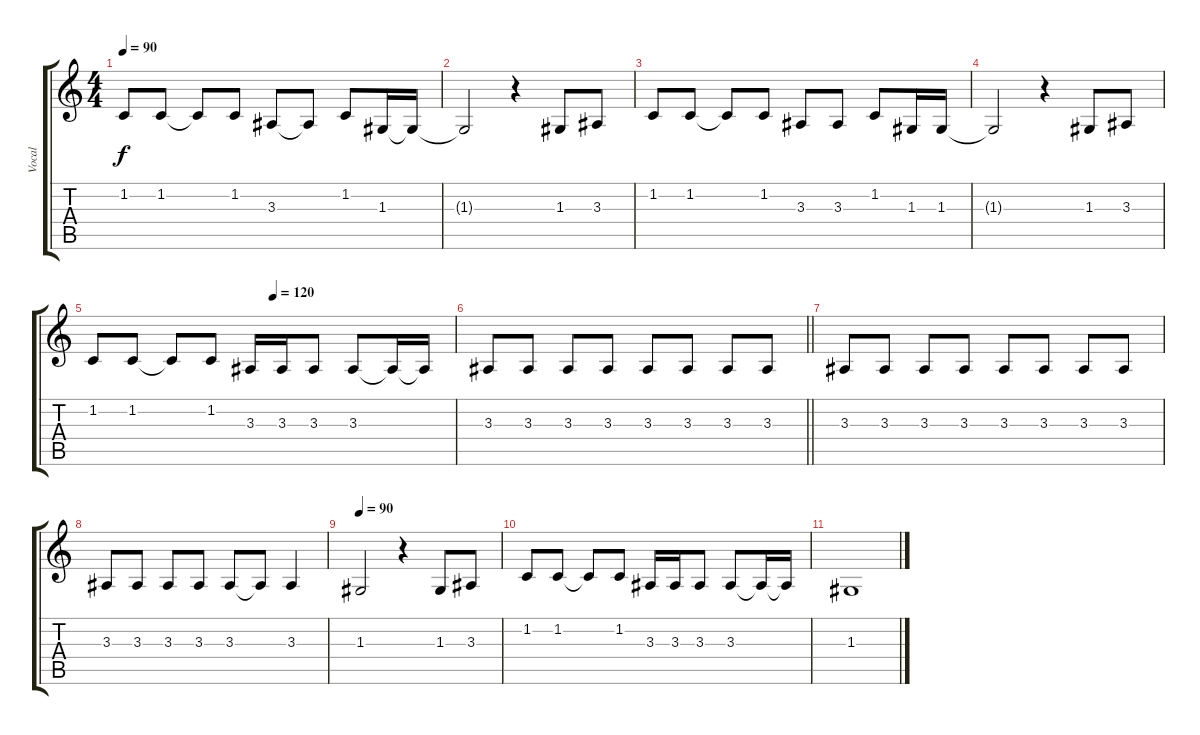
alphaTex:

\track ("Vocal" "Vocal") {instrument lead2sawtooth}
\staff {score tabs}
\tuning (E4 B3 G3 D3 A2 E2) {hide}
\ts (4 4)
\tempo 90
\clef g2
\ks c
1.2.8{dy f} 1.2.8 1.2{t}.8 1.2.8 3.3.8 3.3{t}.8 1.2.8 1.3.16 1.3{t}.16 |
1.3{t}.2 r.4 1.3.8 3.3.8 |
1.2.8 1.2.8 1.2{t}.8 1.2.8 3.3.8 3.3.8 1.2.8 1.3.16 1.3.16 |
1.3{t}.2 r.4 1.3.8 3.3.8 |
\tempo (120 0.5)
1.2.8 1.2.8 1.2{t}.8 1.2.8 3.3.16 3.3.16 3.3.8 3.3.8 3.3{t}.16 3.3{t}.16 |
\barLineRight lightlight
3.3.8 3.3.8 3.3.8 3.3.8 3.3.8 3.3.8 3.3.8 3.3.8 |
3.3.8 3.3.8 3.3.8 3.3.8 3.3.8 3.3.8 3.3.8 3.3.8 |
3.3.8 3.3.8 3.3.8 3.3.8 3.3.8 3.3{t}.8 3.3.4 |
\tempo 90
1.3.2 r.4 1.3.8 3.3.8 |
1.2.8 1.2.8 1.2{t}.8 1.2.8 3.3.16 3.3.16 3.3.8 3.3.8 3.3{t}.16 3.3{t}.16 |
1.3.1
